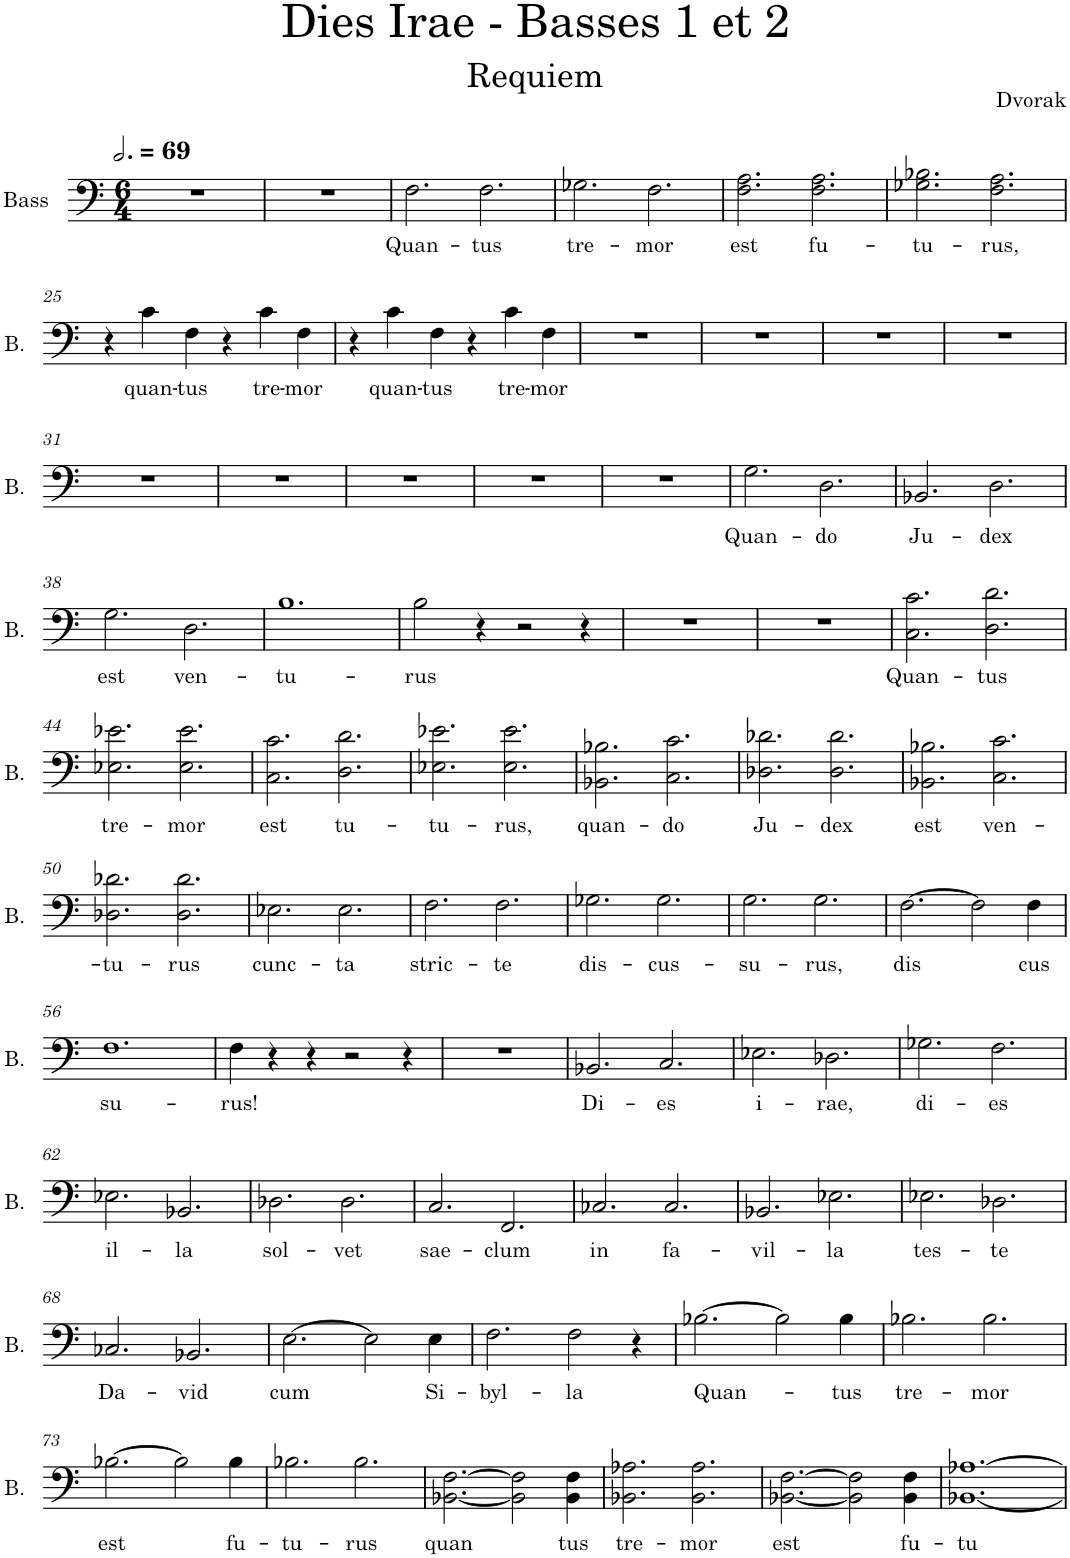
**kern	**text	**kern	**kern	**kern
*part4	*part4	*part3	*part2	*part1
*staff4	*staff4	*staff3	*staff2	*staff1
*I"Bass	*	*I"Tenor	*I"Alto	*I"Soprano
*I'B.	*	*I'T.	*I'A.	*I'S.
*clefF4	*	*clefGv2	*clefG2	*clefG2
*k[]	*	*k[]	*k[]	*k[]
*M6/4	*	*M6/4	*M6/4	*M6/4
*MM207	*	*MM207	*MM207	*MM207
=19	=19	=19	=19	=19
1.r	.	1.r	1.r	1.r
=20	=20	=20	=20	=20
1.r	.	1.r	1.r	1.r
=21	=21	=21	=21	=21
!	!LO:LY:b	!	!	!
2.F\	Quan-	1.r	1.r	1.r
!	!LO:LY:b	!	!	!
2.F\	-tus	.	.	.
=22	=22	=22	=22	=22
!	!LO:LY:b	!	!	!
2.G-X\	tre-	1.r	1.r	1.r
!	!LO:LY:b	!	!	!
2.F\	-mor	.	.	.
=23	=23	=23	=23	=23
!	!LO:LY:b	!	!	!
2.F\ 2.A\	est	1.r	1.r	1.r
!	!LO:LY:b	!	!	!
2.F\ 2.A\	fu-	.	.	.
=24	=24	=24	=24	=24
!	!LO:LY:b	!	!	!
2.G-X\ 2.B-X\	-tu-	1.r	1.r	1.r
!	!LO:LY:b	!	!	!
2.F\ 2.A\	-rus,	.	.	.
!!LO:LB:g=z
=25	=25	=25	=25	=25
4r	.	1.r	1.r	1.r
!	!LO:LY:b	!	!	!
4c\	quan-	.	.	.
!	!LO:LY:b	!	!	!
4F\	-tus	.	.	.
4r	.	.	.	.
!	!LO:LY:b	!	!	!
4c\	tre-	.	.	.
!	!LO:LY:b	!	!	!
4F\	-mor	.	.	.
=26	=26	=26	=26	=26
4r	.	1.r	1.r	1.r
!	!LO:LY:b	!	!	!
4c\	quan-	.	.	.
!	!LO:LY:b	!	!	!
4F\	-tus	.	.	.
4r	.	.	.	.
!	!LO:LY:b	!	!	!
4c\	tre-	.	.	.
!	!LO:LY:b	!	!	!
4F\	-mor	.	.	.
=27	=27	=27	=27	=27
1.r	.	1.r	1.r	1.r
=28	=28	=28	=28	=28
1.r	.	1.r	1.r	1.r
=29	=29	=29	=29	=29
1.r	.	1.r	1.r	1.r
=30	=30	=30	=30	=30
1.r	.	1.r	1.r	1.r
!!LO:LB:g=z
=31	=31	=31	=31	=31
1.r	.	1.r	1.r	1.r
=32	=32	=32	=32	=32
1.r	.	1.r	1.r	1.r
=33	=33	=33	=33	=33
1.r	.	1.r	1.r	1.r
=34	=34	=34	=34	=34
1.r	.	1.r	1.r	1.r
=35	=35	=35	=35	=35
1.r	.	1.r	1.r	1.r
=36	=36	=36	=36	=36
!	!LO:LY:b	!	!	!
2.G\	Quan-	1.r	1.r	1.r
!	!LO:LY:b	!	!	!
2.D\	-do	.	.	.
=37	=37	=37	=37	=37
!	!LO:LY:b	!	!	!
2.BB-X/	Ju-	1.r	1.r	1.r
!	!LO:LY:b	!	!	!
2.D\	-dex	.	.	.
!!LO:LB:g=z
=38	=38	=38	=38	=38
!	!LO:LY:b	!	!	!
2.G\	est	1.r	1.r	1.r
!	!LO:LY:b	!	!	!
2.D\	ven-	.	.	.
=39	=39	=39	=39	=39
!	!LO:LY:b	!	!	!
1.B	-tu-	1.r	1.r	1.r
=40	=40	=40	=40	=40
!	!LO:LY:b	!	!	!
2B\	-rus	1.r	1.r	1.r
4r	.	.	.	.
2r	.	.	.	.
4r	.	.	.	.
=41	=41	=41	=41	=41
1.r	.	1.r	1.r	1.r
=42	=42	=42	=42	=42
1.r	.	1.r	1.r	1.r
=43	=43	=43	=43	=43
!	!LO:LY:b	!	!	!
2.C\ 2.c\	Quan-	1.r	1.r	1.r
!	!LO:LY:b	!	!	!
2.D\ 2.d\	-tus	.	.	.
!!LO:LB:g=z
=44	=44	=44	=44	=44
!	!LO:LY:b	!	!	!
2.E-X\ 2.e-X\	tre-	1.r	1.r	1.r
!	!LO:LY:b	!	!	!
2.E-\ 2.e-\	-mor	.	.	.
=45	=45	=45	=45	=45
!	!LO:LY:b	!	!	!
2.C\ 2.c\	est	1.r	1.r	1.r
!	!LO:LY:b	!	!	!
2.D\ 2.d\	tu-	.	.	.
=46	=46	=46	=46	=46
!	!LO:LY:b	!	!	!
2.E-X\ 2.e-X\	-tu-	1.r	1.r	1.r
!	!LO:LY:b	!	!	!
2.E-\ 2.e-\	-rus,	.	.	.
=47	=47	=47	=47	=47
!	!LO:LY:b	!	!	!
2.BB-X\ 2.B-X\	quan-	1.r	1.r	1.r
!	!LO:LY:b	!	!	!
2.C\ 2.c\	-do	.	.	.
=48	=48	=48	=48	=48
!	!LO:LY:b	!	!	!
2.D-X\ 2.d-X\	Ju-	1.r	1.r	1.r
!	!LO:LY:b	!	!	!
2.D-\ 2.d-\	-dex	.	.	.
=49	=49	=49	=49	=49
!	!LO:LY:b	!	!	!
2.BB-X\ 2.B-X\	est	1.r	1.r	1.r
!	!LO:LY:b	!	!	!
2.C\ 2.c\	ven-	.	.	.
!!LO:LB:g=z
=50	=50	=50	=50	=50
!	!LO:LY:b	!	!	!
2.D-X\ 2.d-X\	-tu-	1.r	1.r	1.r
!	!LO:LY:b	!	!	!
2.D-\ 2.d-\	-rus	.	.	.
=51	=51	=51	=51	=51
!	!LO:LY:b	!	!	!
2.E-X\	cunc-	1.r	1.r	1.r
!	!LO:LY:b	!	!	!
2.E-\	-ta	.	.	.
=52	=52	=52	=52	=52
!	!LO:LY:b	!	!	!
2.F\	stric-	1.r	1.r	1.r
!	!LO:LY:b	!	!	!
2.F\	-te	.	.	.
=53	=53	=53	=53	=53
!	!LO:LY:b	!	!	!
2.G-X\	dis-	1.r	1.r	1.r
!	!LO:LY:b	!	!	!
2.G-\	-cus-	.	.	.
=54	=54	=54	=54	=54
!	!LO:LY:b	!	!	!
2.G\	-su-	1.r	1.r	1.r
!	!LO:LY:b	!	!	!
2.G\	-rus,	.	.	.
=55	=55	=55	=55	=55
!	!LO:LY:b	!	!	!
[2.F\	dis	1.r	1.r	1.r
2F\]	.	.	.	.
!	!LO:LY:b	!	!	!
4F\	cus	.	.	.
!!LO:LB:g=z
=56	=56	=56	=56	=56
!	!LO:LY:b	!	!	!
1.F	su-	1.r	1.r	1.r
=57	=57	=57	=57	=57
!	!LO:LY:b	!	!	!
4F\	-rus!	1.r	1.r	1.r
4r	.	.	.	.
4r	.	.	.	.
2r	.	.	.	.
4r	.	.	.	.
=58	=58	=58	=58	=58
1.r	.	1.r	1.r	1.r
=59	=59	=59	=59	=59
!	!LO:LY:b	!	!	!
2.BB-X/	Di-	1.r	1.r	1.r
!	!LO:LY:b	!	!	!
2.C/	-es	.	.	.
=60	=60	=60	=60	=60
!	!LO:LY:b	!	!	!
2.E-X\	i-	1.r	1.r	1.r
!	!LO:LY:b	!	!	!
2.D-X\	-rae,	.	.	.
=61	=61	=61	=61	=61
!	!LO:LY:b	!	!	!
2.G-X\	di-	1.r	1.r	1.r
!	!LO:LY:b	!	!	!
2.F\	-es	.	.	.
!!LO:LB:g=z
=62	=62	=62	=62	=62
!	!LO:LY:b	!	!	!
2.E-X\	il-	1.r	1.r	1.r
!	!LO:LY:b	!	!	!
2.BB-X/	-la	.	.	.
=63	=63	=63	=63	=63
!	!LO:LY:b	!	!	!
2.D-X\	sol-	1.r	1.r	1.r
!	!LO:LY:b	!	!	!
2.D-\	-vet	.	.	.
=64	=64	=64	=64	=64
!	!LO:LY:b	!	!	!
2.C/	sae-	1.r	1.r	1.r
!	!LO:LY:b	!	!	!
2.FF/	-clum	.	.	.
=65	=65	=65	=65	=65
!	!LO:LY:b	!	!	!
2.C-X/	in	1.r	1.r	1.r
!	!LO:LY:b	!	!	!
2.C-/	fa-	.	.	.
=66	=66	=66	=66	=66
!	!LO:LY:b	!	!	!
2.BB-X/	-vil-	1.r	1.r	1.r
!	!LO:LY:b	!	!	!
2.E-X\	-la	.	.	.
=67	=67	=67	=67	=67
!	!LO:LY:b	!	!	!
2.E-X\	tes-	1.r	1.r	1.r
!	!LO:LY:b	!	!	!
2.D-X\	-te	.	.	.
!!LO:LB:g=z
=68	=68	=68	=68	=68
!	!LO:LY:b	!	!	!
2.C-X/	Da-	1.r	1.r	1.r
!	!LO:LY:b	!	!	!
2.BB-X/	-vid	.	.	.
=69	=69	=69	=69	=69
!	!LO:LY:b	!	!	!
[2.E\	cum	1.r	1.r	1.r
2E\]	.	.	.	.
!	!LO:LY:b	!	!	!
4E\	Si-	.	.	.
=70	=70	=70	=70	=70
!	!LO:LY:b	!	!	!
2.F\	-byl-	1.r	1.r	1.r
!	!LO:LY:b	!	!	!
2F\	-la	.	.	.
4r	.	.	.	.
=71	=71	=71	=71	=71
!	!LO:LY:b	!	!	!
[2.B-X\	Quan-	1.r	1.r	1.r
2B-\]	.	.	.	.
!	!LO:LY:b	!	!	!
4B-\	-tus	.	.	.
=72	=72	=72	=72	=72
!	!LO:LY:b	!	!	!
2.B-X\	tre-	1.r	1.r	1.r
!	!LO:LY:b	!	!	!
2.B-\	-mor	.	.	.
!!LO:LB:g=z
=73	=73	=73	=73	=73
!	!LO:LY:b	!	!	!
[2.B-X\	est	1.r	1.r	1.r
2B-\]	.	.	.	.
!	!LO:LY:b	!	!	!
4B-\	fu-	.	.	.
=74	=74	=74	=74	=74
!	!LO:LY:b	!	!	!
2.B-X\	-tu-	1.r	1.r	1.r
!	!LO:LY:b	!	!	!
2.B-\	-rus	.	.	.
=75	=75	=75	=75	=75
!	!LO:LY:b	!	!	!
[2.BB-X\ [2.F\	quan	1.r	1.r	1.r
2BB-\] 2F\]	.	.	.	.
!	!LO:LY:b	!	!	!
4BB-\ 4F\	tus	.	.	.
=76	=76	=76	=76	=76
!	!LO:LY:b	!	!	!
2.BB-X\ 2.A-X\	tre-	1.r	1.r	1.r
!	!LO:LY:b	!	!	!
2.BB-\ 2.A-\	-mor	.	.	.
=77	=77	=77	=77	=77
!	!LO:LY:b	!	!	!
[2.BB-X\ [2.F\	est	1.r	1.r	1.r
2BB-\] 2F\]	.	.	.	.
!	!LO:LY:b	!	!	!
4BB-\ 4F\	fu-	.	.	.
=78	=78	=78	=78	=78
!	!LO:LY:b	!	!	!
[1.BB-X [1.A-X	-tu	1.r	1.r	1.r
=	=	=	=	=
*-	*-	*-	*-	*-
